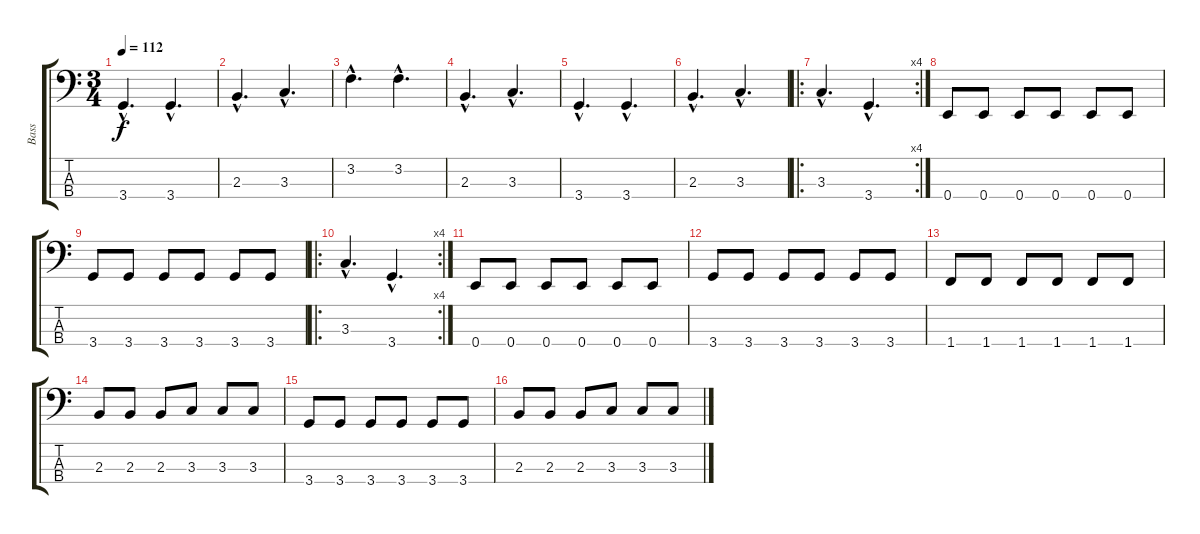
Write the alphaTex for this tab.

\track ("Bass" "Bass") {instrument electricbassfinger}
\staff {score tabs}
\tuning (G2 D2 A1 E1) {hide}
\ts (3 4)
\tempo 112
\clef f4
\ks c
3.4{hac}.4{d dy f} 3.4{hac}.4{d} |
2.3{hac}.4{d} 3.3{hac}.4{d} |
3.2{hac}.4{d} 3.2{hac}.4{d} |
2.3{hac}.4{d} 3.3{hac}.4{d} |
3.4{hac}.4{d} 3.4{hac}.4{d} |
2.3{hac}.4{d} 3.3{hac}.4{d} |
\ro
\rc 4
3.3{hac}.4{d} 3.4{hac}.4{d} |
0.4.8 0.4.8 0.4.8 0.4.8 0.4.8 0.4.8 |
3.4.8 3.4.8 3.4.8 3.4.8 3.4.8 3.4.8 |
\ro
\rc 4
3.3{hac}.4{d} 3.4{hac}.4{d} |
0.4.8 0.4.8 0.4.8 0.4.8 0.4.8 0.4.8 |
3.4.8 3.4.8 3.4.8 3.4.8 3.4.8 3.4.8 |
1.4.8 1.4.8 1.4.8 1.4.8 1.4.8 1.4.8 |
2.3.8 2.3.8 2.3.8 3.3.8 3.3.8 3.3.8 |
3.4.8 3.4.8 3.4.8 3.4.8 3.4.8 3.4.8 |
2.3.8 2.3.8 2.3.8 3.3.8 3.3.8 3.3.8
